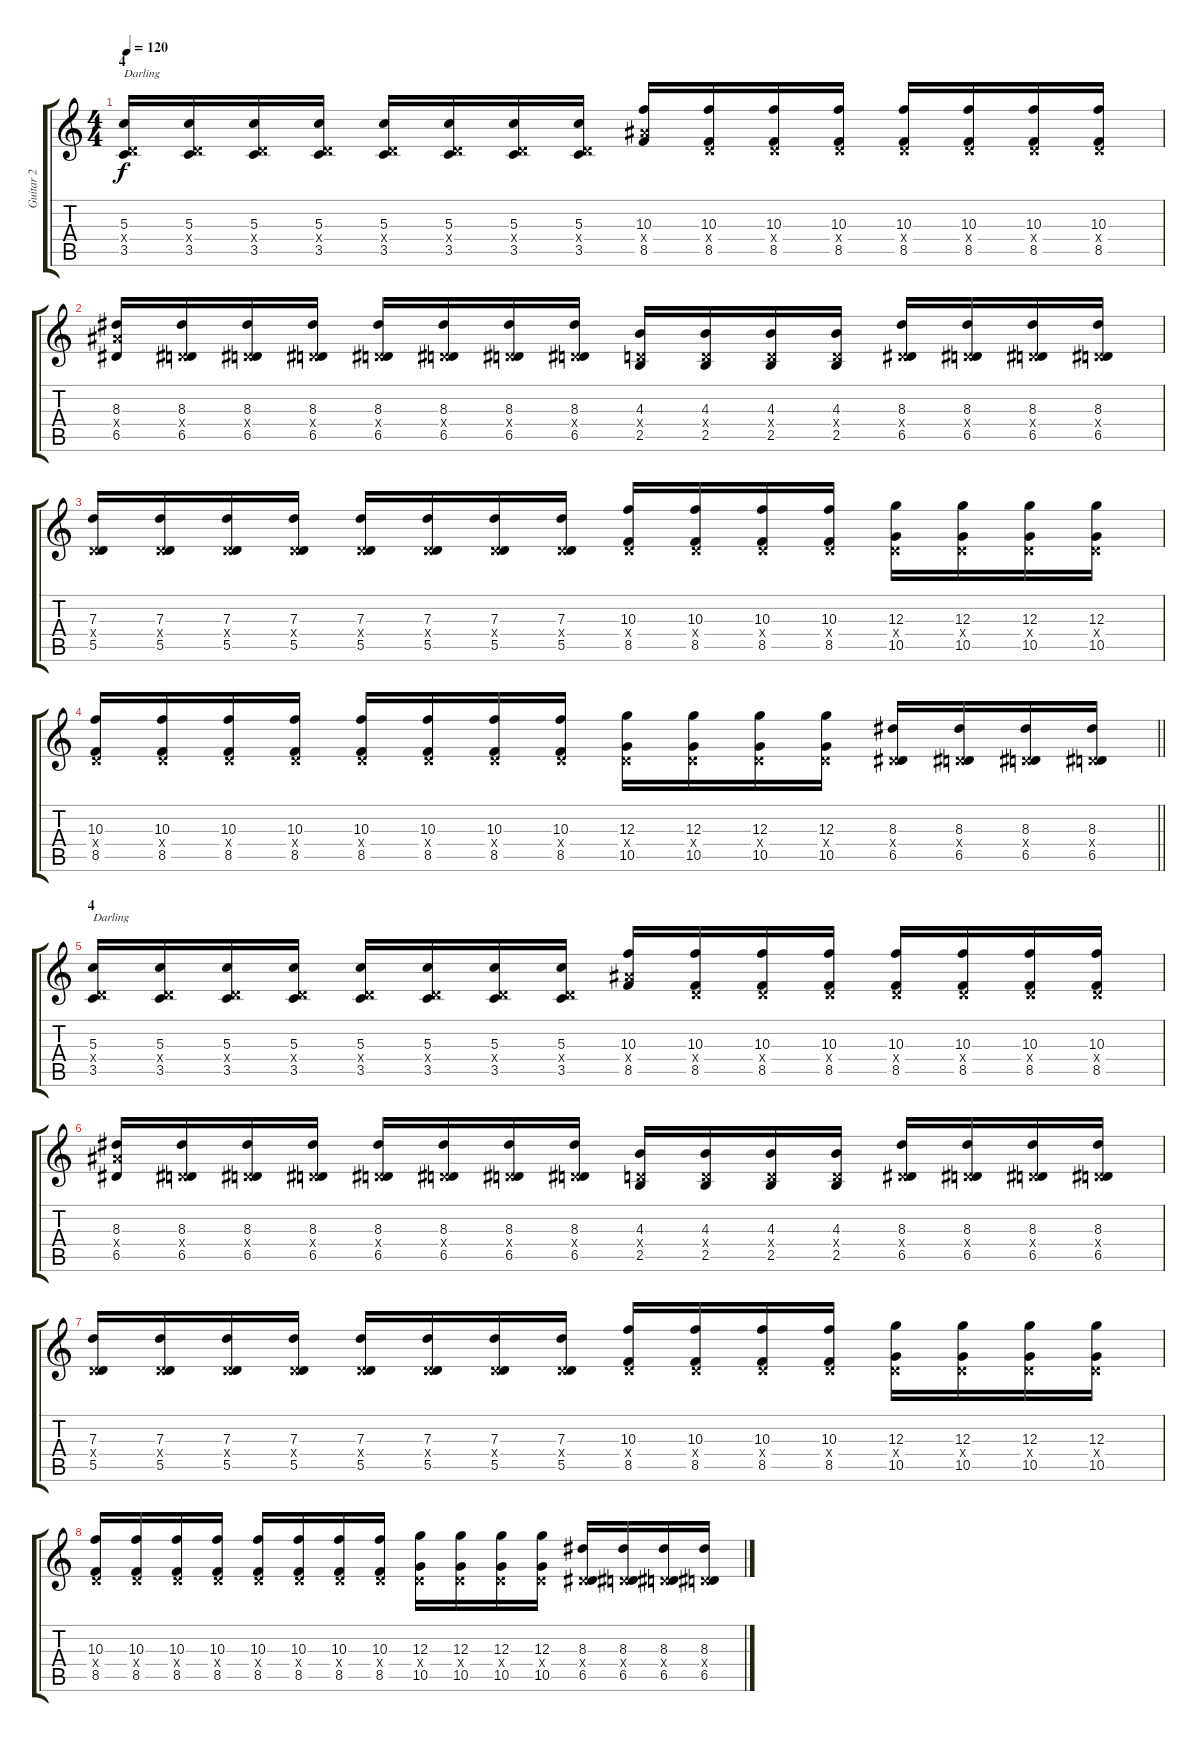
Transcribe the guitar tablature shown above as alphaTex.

\track ("Guitar 2" "Guitar 2") {instrument overdrivenguitar}
\staff {score tabs}
\tuning (E4 B3 G3 D3 A2 D2) {hide}
\ts (4 4)
\section ("" "4")
\tempo 120
\clef g2
\ks c
(5.3 0.4{x} 3.5).16{txt "Darling" dy f} (5.3 0.4{x} 3.5).16 (5.3 0.4{x} 3.5).16 (5.3 0.4{x} 3.5).16 (5.3 0.4{x} 3.5).16 (5.3 0.4{x} 3.5).16 (5.3 0.4{x} 3.5).16 (5.3 0.4{x} 3.5).16 (10.3 8.4{x} 8.5).16 (10.3 0.4{x} 8.5).16 (10.3 0.4{x} 8.5).16 (10.3 0.4{x} 8.5).16 (10.3 0.4{x} 8.5).16 (10.3 0.4{x} 8.5).16 (10.3 0.4{x} 8.5).16 (10.3 0.4{x} 8.5).16 |
(8.3 8.4{x} 6.5).16 (8.3 0.4{x} 6.5).16 (8.3 0.4{x} 6.5).16 (8.3 0.4{x} 6.5).16 (8.3 0.4{x} 6.5).16 (8.3 0.4{x} 6.5).16 (8.3 0.4{x} 6.5).16 (8.3 0.4{x} 6.5).16 (4.3 0.4{x} 2.5).16 (4.3 0.4{x} 2.5).16 (4.3 0.4{x} 2.5).16 (4.3 0.4{x} 2.5).16 (8.3 0.4{x} 6.5).16 (8.3 0.4{x} 6.5).16 (8.3 0.4{x} 6.5).16 (8.3 0.4{x} 6.5).16 |
(7.3 0.4{x} 5.5).16 (7.3 0.4{x} 5.5).16 (7.3 0.4{x} 5.5).16 (7.3 0.4{x} 5.5).16 (7.3 0.4{x} 5.5).16 (7.3 0.4{x} 5.5).16 (7.3 0.4{x} 5.5).16 (7.3 0.4{x} 5.5).16 (10.3 0.4{x} 8.5).16 (10.3 0.4{x} 8.5).16 (10.3 0.4{x} 8.5).16 (10.3 0.4{x} 8.5).16 (12.3 0.4{x} 10.5).16 (12.3 0.4{x} 10.5).16 (12.3 0.4{x} 10.5).16 (12.3 0.4{x} 10.5).16 |
\barLineRight lightlight
(10.3 0.4{x} 8.5).16 (10.3 0.4{x} 8.5).16 (10.3 0.4{x} 8.5).16 (10.3 0.4{x} 8.5).16 (10.3 0.4{x} 8.5).16 (10.3 0.4{x} 8.5).16 (10.3 0.4{x} 8.5).16 (10.3 0.4{x} 8.5).16 (12.3 0.4{x} 10.5).16 (12.3 0.4{x} 10.5).16 (12.3 0.4{x} 10.5).16 (12.3 0.4{x} 10.5).16 (8.3 0.4{x} 6.5).16 (8.3 0.4{x} 6.5).16 (8.3 0.4{x} 6.5).16 (8.3 0.4{x} 6.5).16 |
\section ("" "4")
(5.3 0.4{x} 3.5).16{txt "Darling"} (5.3 0.4{x} 3.5).16 (5.3 0.4{x} 3.5).16 (5.3 0.4{x} 3.5).16 (5.3 0.4{x} 3.5).16 (5.3 0.4{x} 3.5).16 (5.3 0.4{x} 3.5).16 (5.3 0.4{x} 3.5).16 (10.3 8.4{x} 8.5).16 (10.3 0.4{x} 8.5).16 (10.3 0.4{x} 8.5).16 (10.3 0.4{x} 8.5).16 (10.3 0.4{x} 8.5).16 (10.3 0.4{x} 8.5).16 (10.3 0.4{x} 8.5).16 (10.3 0.4{x} 8.5).16 |
(8.3 8.4{x} 6.5).16 (8.3 0.4{x} 6.5).16 (8.3 0.4{x} 6.5).16 (8.3 0.4{x} 6.5).16 (8.3 0.4{x} 6.5).16 (8.3 0.4{x} 6.5).16 (8.3 0.4{x} 6.5).16 (8.3 0.4{x} 6.5).16 (4.3 0.4{x} 2.5).16 (4.3 0.4{x} 2.5).16 (4.3 0.4{x} 2.5).16 (4.3 0.4{x} 2.5).16 (8.3 0.4{x} 6.5).16 (8.3 0.4{x} 6.5).16 (8.3 0.4{x} 6.5).16 (8.3 0.4{x} 6.5).16 |
(7.3 0.4{x} 5.5).16 (7.3 0.4{x} 5.5).16 (7.3 0.4{x} 5.5).16 (7.3 0.4{x} 5.5).16 (7.3 0.4{x} 5.5).16 (7.3 0.4{x} 5.5).16 (7.3 0.4{x} 5.5).16 (7.3 0.4{x} 5.5).16 (10.3 0.4{x} 8.5).16 (10.3 0.4{x} 8.5).16 (10.3 0.4{x} 8.5).16 (10.3 0.4{x} 8.5).16 (12.3 0.4{x} 10.5).16 (12.3 0.4{x} 10.5).16 (12.3 0.4{x} 10.5).16 (12.3 0.4{x} 10.5).16 |
(10.3 0.4{x} 8.5).16 (10.3 0.4{x} 8.5).16 (10.3 0.4{x} 8.5).16 (10.3 0.4{x} 8.5).16 (10.3 0.4{x} 8.5).16 (10.3 0.4{x} 8.5).16 (10.3 0.4{x} 8.5).16 (10.3 0.4{x} 8.5).16 (12.3 0.4{x} 10.5).16 (12.3 0.4{x} 10.5).16 (12.3 0.4{x} 10.5).16 (12.3 0.4{x} 10.5).16 (8.3 0.4{x} 6.5).16 (8.3 0.4{x} 6.5).16 (8.3 0.4{x} 6.5).16 (8.3 0.4{x} 6.5).16
